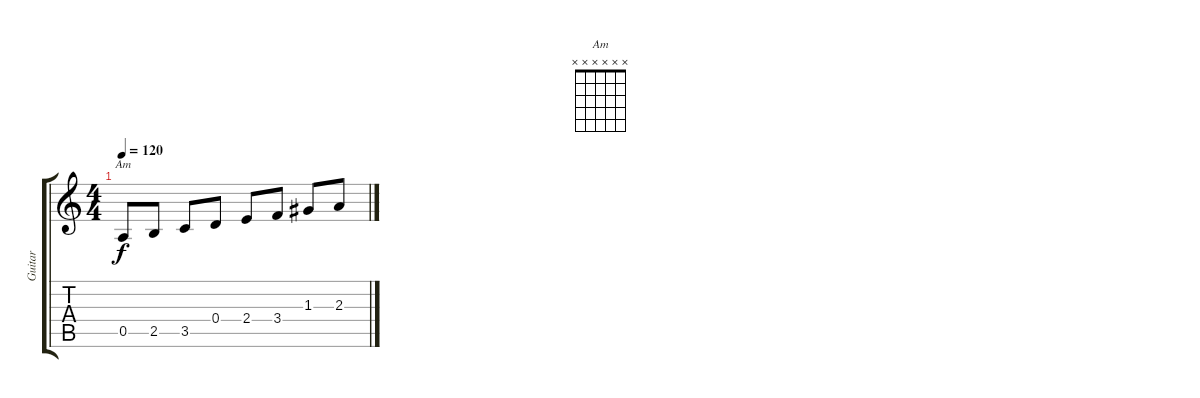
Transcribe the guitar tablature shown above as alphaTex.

\track ("Guitar" "Guitar") {instrument acousticguitarnylon}
\staff {score tabs}
\tuning (E4 B3 G3 D3 A2 E2) {hide}
\chord ("Am" x x x x x x)
\ts (4 4)
\tempo 120
\clef g2
\ks c
0.5.8{ch "Am" dy f instrument acousticguitarnylon} 2.5.8 3.5.8 0.4.8 2.4.8 3.4.8 1.3.8 2.3.8
